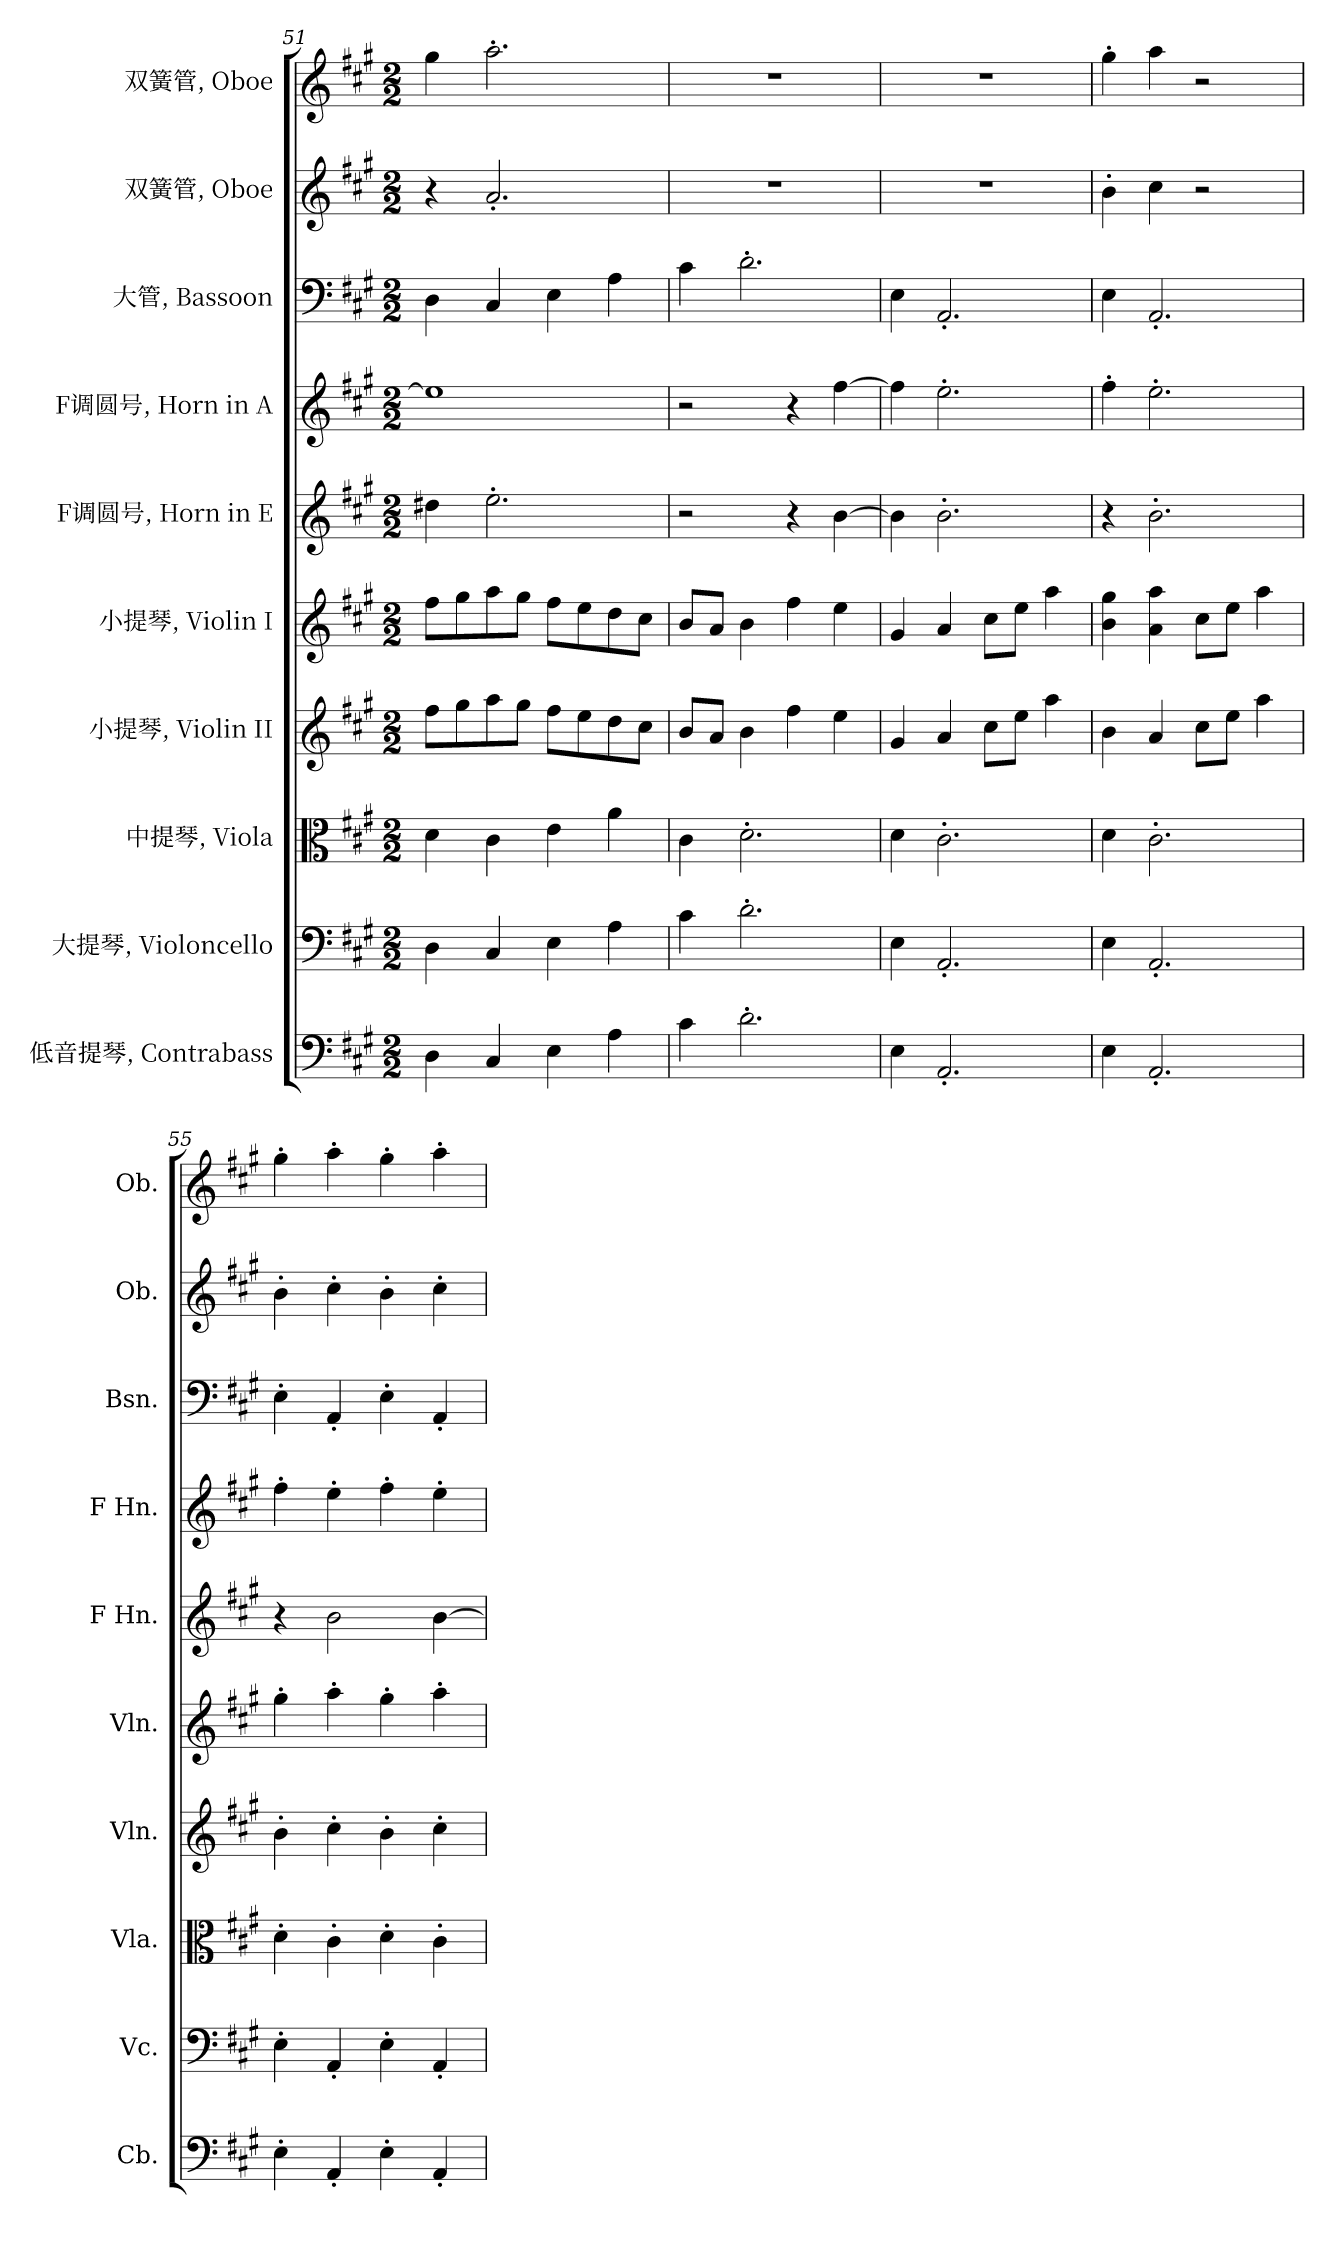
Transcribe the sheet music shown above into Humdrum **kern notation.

**kern	**kern	**kern	**kern	**kern	**kern	**kern	**kern	**kern	**kern
*part10	*part9	*part8	*part7	*part6	*part5	*part4	*part3	*part2	*part1
*staff10	*staff9	*staff8	*staff7	*staff6	*staff5	*staff4	*staff3	*staff2	*staff1
*I"低音提琴, Contrabass	*I"大提琴, Violoncello	*I"中提琴, Viola	*I"小提琴, Violin II	*I"小提琴, Violin I	*I"F调圆号, Horn in E	*I"F调圆号, Horn in A	*I"大管, Bassoon	*I"双簧管, Oboe	*I"双簧管, Oboe
*I'Cb.	*I'Vc.	*I'Vla.	*I'Vln.	*I'Vln.	*I'F Hn.	*I'F Hn.	*I'Bsn.	*I'Ob.	*I'Ob.
*clefF4	*clefF4	*clefC3	*clefG2	*clefG2	*clefG2	*clefG2	*clefF4	*clefG2	*clefG2
*ITrd7c12	*	*	*	*	*ITrd4c7	*ITrd4c7	*	*	*
*k[f#c#g#]	*k[f#c#g#]	*k[f#c#g#]	*k[f#c#g#]	*k[f#c#g#]	*k[f#c#]	*k[f#c#]	*k[f#c#g#]	*k[f#c#g#]	*k[f#c#g#]
*M2/2	*M2/2	*M2/2	*M2/2	*M2/2	*M2/2	*M2/2	*M2/2	*M2/2	*M2/2
=51	=51	=51	=51	=51	=51	=51	=51	=51	=51
4DD\	4D\	4d\	8ff#\L	8ff#\L	4g#X\	1a]	4D\	4r	4gg#\
.	.	.	8gg#\	8gg#\	.	.	.	.	.
4CC#/	4C#/	4c#\	8aa\	8aa\	2.a'\	.	4C#/	2.a'/	2.aa'\
.	.	.	8gg#\J	8gg#\J	.	.	.	.	.
4EE\	4E\	4e\	8ff#\L	8ff#\L	.	.	4E\	.	.
.	.	.	8ee\	8ee\	.	.	.	.	.
4AA\	4A\	4a\	8dd\	8dd\	.	.	4A\	.	.
.	.	.	8cc#\J	8cc#\J	.	.	.	.	.
=52	=52	=52	=52	=52	=52	=52	=52	=52	=52
4C#\	4c#\	4c#\	8b/L	8b/L	2r	2r	4c#\	1r	1r
.	.	.	8a/J	8a/J	.	.	.	.	.
2.D'\	2.d'\	2.d'\	4b\	4b\	.	.	2.d'\	.	.
.	.	.	4ff#\	4ff#\	4r	4r	.	.	.
.	.	.	4ee\	4ee\	[4e\	[4b\	.	.	.
=53	=53	=53	=53	=53	=53	=53	=53	=53	=53
4EE\	4E\	4d\	4g#/	4g#/	4e\]	4b\]	4E\	1r	1r
2.AAA'/	2.AA'/	2.c#'\	4a/	4a/	2.e'\	2.a'\	2.AA'/	.	.
.	.	.	8cc#\L	8cc#\L	.	.	.	.	.
.	.	.	8ee\J	8ee\J	.	.	.	.	.
.	.	.	4aa\	4aa\	.	.	.	.	.
=54	=54	=54	=54	=54	=54	=54	=54	=54	=54
4EE\	4E\	4d\	4b\	4b\ 4gg#\	4r	4b'\	4E\	4b'\	4gg#'\
2.AAA'/	2.AA'/	2.c#'\	4a/	4a\ 4aa\	2.e'\	2.a'\	2.AA'/	4cc#\	4aa\
.	.	.	8cc#\L	8cc#\L	.	.	.	2r	2r
.	.	.	8ee\J	8ee\J	.	.	.	.	.
.	.	.	4aa\	4aa\	.	.	.	.	.
=55	=55	=55	=55	=55	=55	=55	=55	=55	=55
4EE'\	4E'\	4d'\	4b'\	4gg#'\	4r	4b'\	4E'\	4b'\	4gg#'\
4AAA'/	4AA'/	4c#'\	4cc#'\	4aa'\	2e\	4a'\	4AA'/	4cc#'\	4aa'\
4EE'\	4E'\	4d'\	4b'\	4gg#'\	.	4b'\	4E'\	4b'\	4gg#'\
4AAA'/	4AA'/	4c#'\	4cc#'\	4aa'\	[4e\	4a'\	4AA'/	4cc#'\	4aa'\
=	=	=	=	=	=	=	=	=	=
*-	*-	*-	*-	*-	*-	*-	*-	*-	*-
